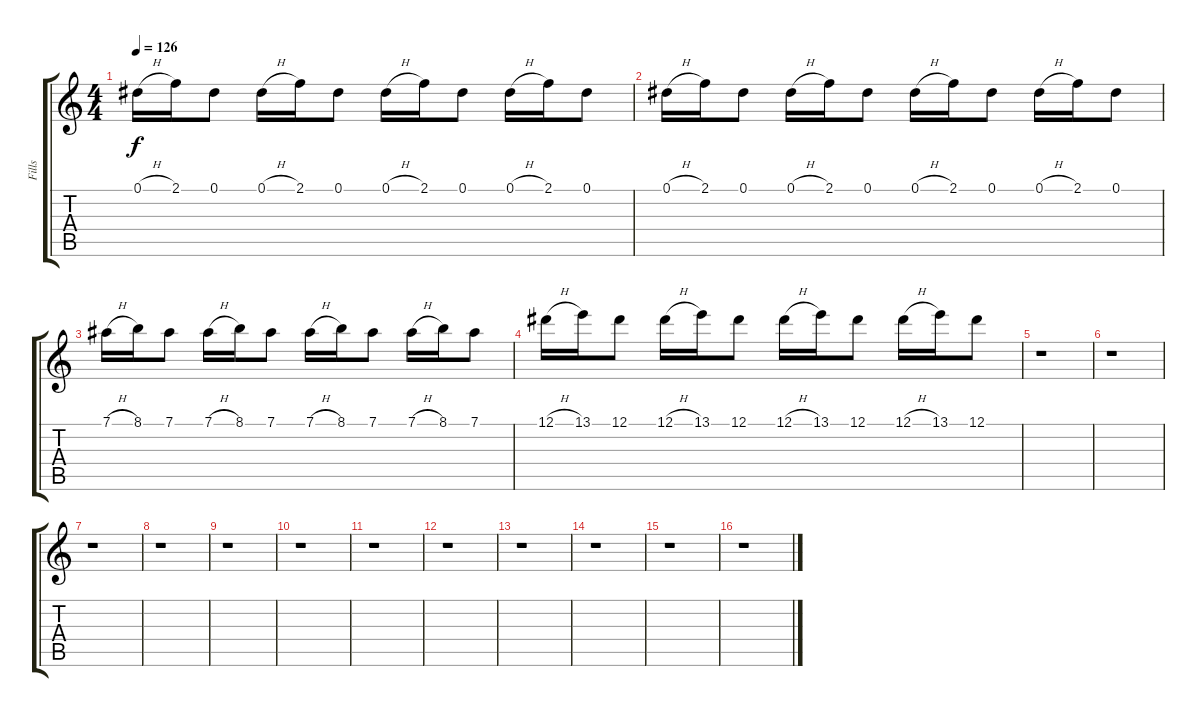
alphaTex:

\track ("Fills" "Fills") {instrument distortionguitar}
\staff {score tabs}
\tuning (Eb4 Bb3 Gb3 Db3 Ab2 Eb2) {hide}
\ts (4 4)
\tempo 126
\clef g2
\ks c
0.1{h}.16{dy f instrument distortionguitar} 2.1.16 0.1.8 0.1{h}.16 2.1.16 0.1.8 0.1{h}.16 2.1.16 0.1.8 0.1{h}.16 2.1.16 0.1.8 |
0.1{h}.16 2.1.16 0.1.8 0.1{h}.16 2.1.16 0.1.8 0.1{h}.16 2.1.16 0.1.8 0.1{h}.16 2.1.16 0.1.8 |
7.1{h}.16 8.1.16 7.1.8 7.1{h}.16 8.1.16 7.1.8 7.1{h}.16 8.1.16 7.1.8 7.1{h}.16 8.1.16 7.1.8 |
12.1{h}.16 13.1.16 12.1.8 12.1{h}.16 13.1.16 12.1.8 12.1{h}.16 13.1.16 12.1.8 12.1{h}.16 13.1.16 12.1.8 |
r.1 |
r.1 |
r.1 |
r.1 |
r.1 |
r.1 |
r.1 |
r.1 |
r.1 |
r.1 |
r.1 |
r.1
